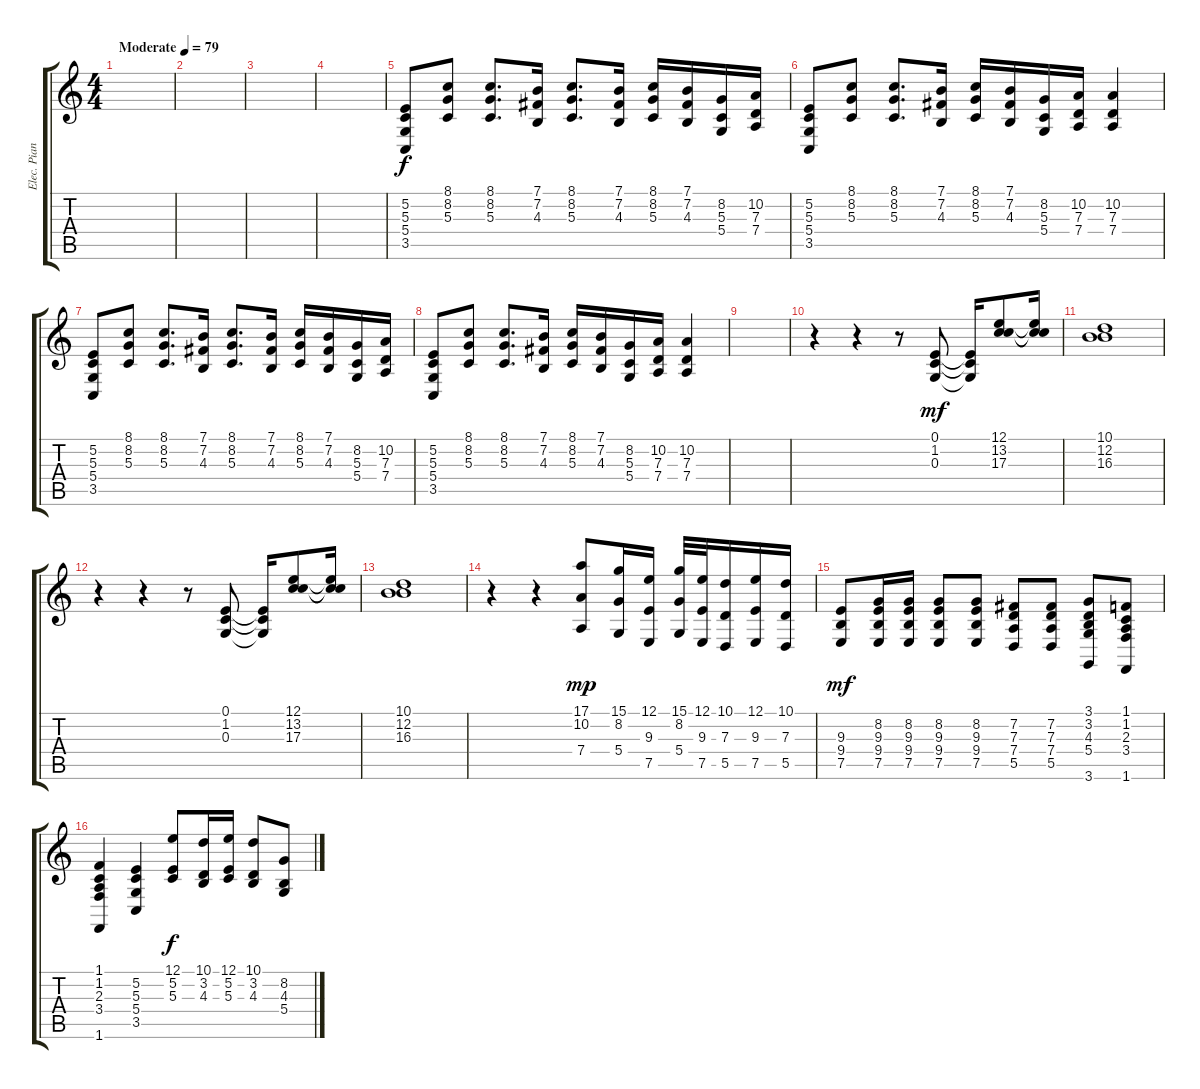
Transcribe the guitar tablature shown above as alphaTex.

\track ("Elec. Piano" "Elec. Pian") {instrument electricpiano1}
\staff {score tabs}
\tuning (E4 B3 G3 D3 A2 E2) {hide}
\ts (4 4)
\tempo (79 "Moderate")
\clef g2
\ks c
|
|
|
|
(5.2 5.3 5.4 3.5).8 (8.1 8.2 5.3).8 (8.1 8.2 5.3).8{d} (7.1 7.2 4.3).16 (8.1 8.2 5.3).8{d} (7.1 7.2 4.3).16 (8.1 8.2 5.3).16 (7.1 7.2 4.3).16 (8.2 5.3 5.4).16 (10.2 7.3 7.4).16 |
(5.2 5.3 5.4 3.5).8 (8.1 8.2 5.3).8 (8.1 8.2 5.3).8{d} (7.1 7.2 4.3).16 (8.1 8.2 5.3).16 (7.1 7.2 4.3).16 (8.2 5.3 5.4).16 (10.2 7.3 7.4).16 (10.2 7.3 7.4).4 |
(5.2 5.3 5.4 3.5).8 (8.1 8.2 5.3).8 (8.1 8.2 5.3).8{d} (7.1 7.2 4.3).16 (8.1 8.2 5.3).8{d} (7.1 7.2 4.3).16 (8.1 8.2 5.3).16 (7.1 7.2 4.3).16 (8.2 5.3 5.4).16 (10.2 7.3 7.4).16 |
(5.2 5.3 5.4 3.5).8 (8.1 8.2 5.3).8 (8.1 8.2 5.3).8{d} (7.1 7.2 4.3).16 (8.1 8.2 5.3).16 (7.1 7.2 4.3).16 (8.2 5.3 5.4).16 (10.2 7.3 7.4).16 (10.2 7.3 7.4).4 |
|
r.4 r.4 r.8 (0.1 1.2 0.3).8{dy mf} (0.1{t} 1.2{t} 0.3{t}).16 (12.1 13.2 17.3).8 (12.1{t} 13.2{t} 17.3{t}).16 |
(10.1 12.2 16.3).1 |
r.4 r.4 r.8 (0.1 1.2 0.3).8 (0.1{t} 1.2{t} 0.3{t}).16 (12.1 13.2 17.3).8 (12.1{t} 13.2{t} 17.3{t}).16 |
(10.1 12.2 16.3).1 |
r.4 r.4 (17.1 10.2 7.4).8{dy mp} (15.1 8.2 5.4).16 (12.1 9.3 7.5).16 (15.1 8.2 5.4).32 (12.1 9.3 7.5).32 (10.1 7.3 5.5).16 (12.1 9.3 7.5).16 (10.1 7.3 5.5).16 |
(9.3 9.4 7.5).8{dy mf} (8.2 9.3 9.4 7.5).16 (8.2 9.3 9.4 7.5).16 (8.2 9.3 9.4 7.5).8 (8.2 9.3 9.4 7.5).8 (7.2 7.3 7.4 5.5).8 (7.2 7.3 7.4 5.5).8 (3.1 3.2 4.3 5.4 3.6).8 (1.1 1.2 2.3 3.4 1.6).8 |
(1.1 1.2 2.3 3.4 1.6).4 (5.2 5.3 5.4 3.5).4 (12.1 5.2 5.3).8{dy f} (10.1 3.2 4.3).16 (12.1 5.2 5.3).16 (10.1 3.2 4.3).8 (8.2 4.3 5.4).8
